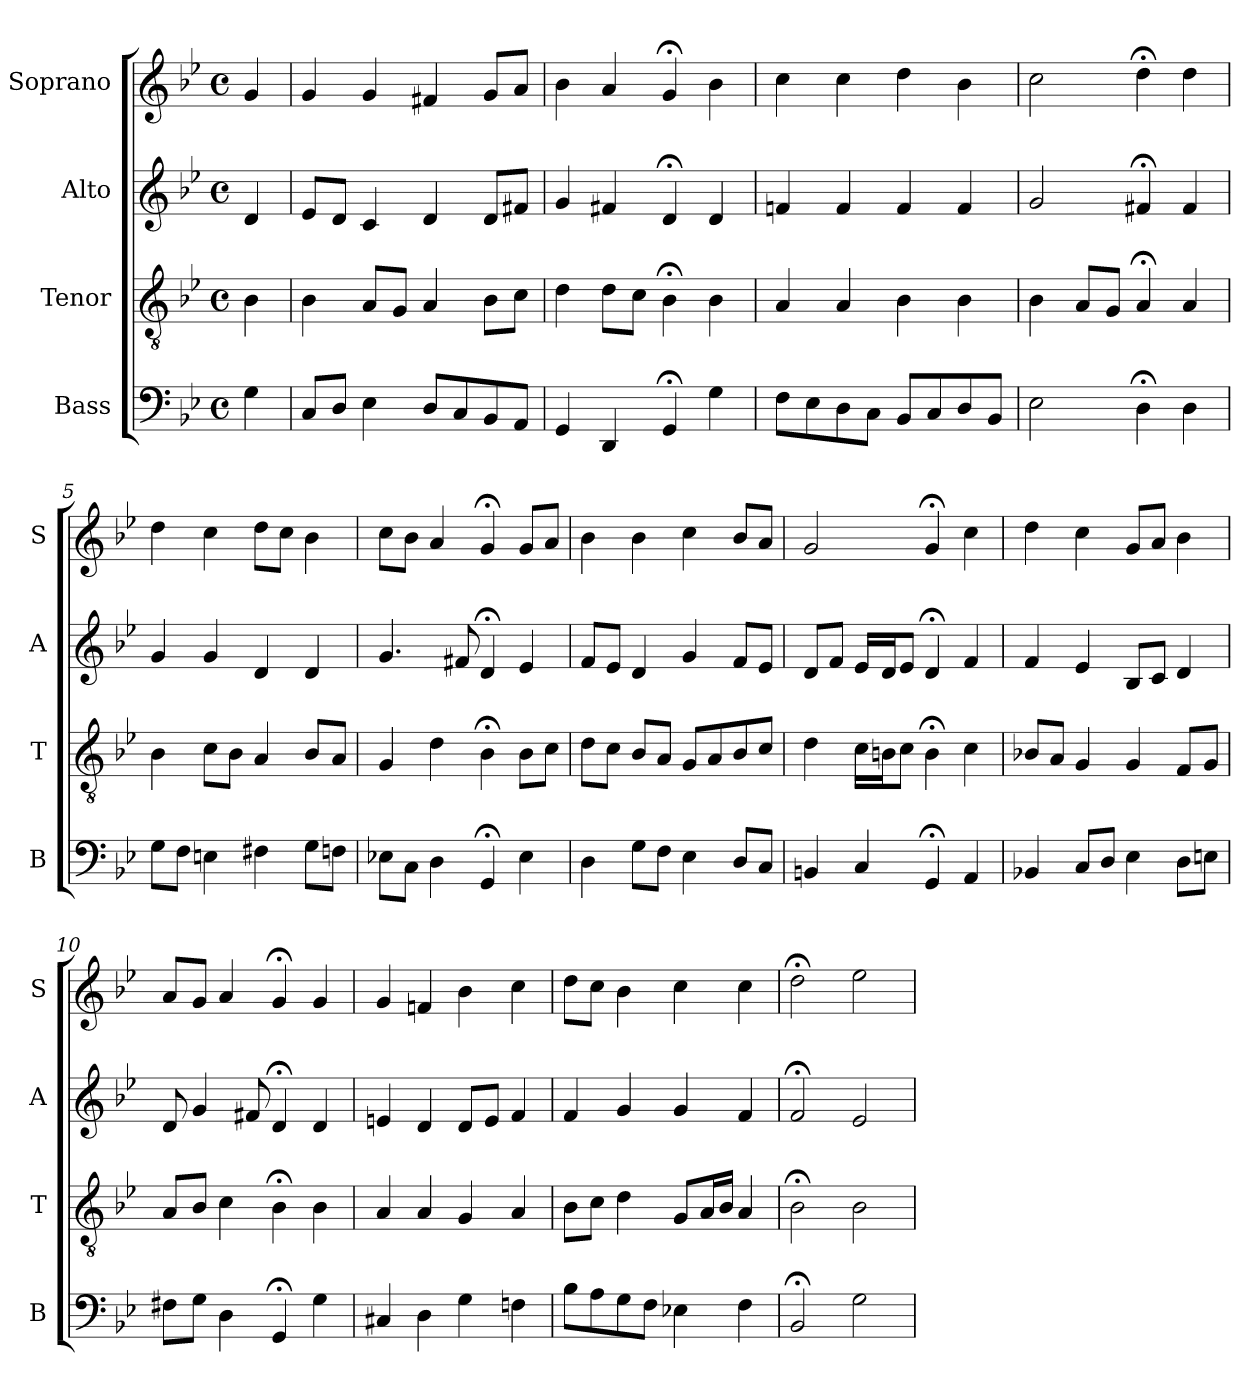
**kern	**kern	**kern	**kern
*part4	*part3	*part2	*part1
*staff4	*staff3	*staff2	*staff1
*I"Bass	*I"Tenor	*I"Alto	*I"Soprano
*I'B	*I'T	*I'A	*I'S
*clefF4	*clefGv2	*clefG2	*clefG2
*k[b-e-]	*k[b-e-]	*k[b-e-]	*k[b-e-]
*g:	*g:	*g:	*g:
*M4/4	*M4/4	*M4/4	*M4/4
*met(c)	*met(c)	*met(c)	*met(c)
*MM100	*MM100	*MM100	*MM100
=	=	=	=
4G	4B-	4d	4g
=1	=1	=1	=1
8CL	4B-	8e-L	4g
8DJ	.	8dJ	.
4E-	8AL	4c	4g
.	8GJ	.	.
8DL	4A	4d	4f#X
8C	.	.	.
8BB-	8B-L	8dL	8gL
8AAiJ	8ciJ	8f#XiJ	8aiJ
=2	=2	=2	=2
4GG	4d	4g	4b-
4DD	8dL	4f#X	4a
.	8cJ	.	.
4GG;<	4B-;<	4d;<	4g;<
4G	4B-	4d	4b-
=3	=3	=3	=3
8FL	4A	4fn	4cc
8E-	.	.	.
8D	4A	4f	4cc
8CJ	.	.	.
8BB-L	4B-	4f	4dd
8C	.	.	.
8D	4B-	4f	4b-
8BB-J	.	.	.
=4	=4	=4	=4
2E-	4B-	2g	2cc
.	8AL	.	.
.	8GJ	.	.
4D;<	4A;<	4f#X;<	4dd;<
4D	4A	4f#	4dd
=5	=5	=5	=5
8GL	4B-	4g	4dd
8FJ	.	.	.
4En	8cL	4g	4cc
.	8B-J	.	.
4F#X	4A	4d	8ddL
.	.	.	8ccJ
8GL	8B-L	4d	4b-
8FnJ	8AJ	.	.
=6	=6	=6	=6
8E-XL	4G	4.g	8ccL
8CJ	.	.	8b-J
4D	4d	.	4a
.	.	8f#X	.
4GG;<	4B-;<	4d;<	4g;<
4E-	8B-L	4e-	8gL
.	8cJ	.	8aJ
=7	=7	=7	=7
4D	8dL	8fL	4b-
.	8cJ	8e-J	.
8GL	8B-L	4d	4b-
8FJ	8AJ	.	.
4E-	8GL	4g	4cc
.	8A	.	.
8DL	8B-	8fL	8b-L
8CiJ	8ciJ	8e-iJ	8aiJ
=8	=8	=8	=8
4BBn	4d	8dL	2g
.	.	8fJ	.
4C	16cLL	16e-LL	.
.	16BnJ	16dJ	.
.	8cJ	8e-J	.
4GG;<	4B;<	4d;<	4g;<
4AA	4c	4f	4cc
=9	=9	=9	=9
4BB-X	8B-XL	4f	4dd
.	8AJ	.	.
8CL	4G	4e-	4cc
8DJ	.	.	.
4E-	4G	8B-L	8gL
.	.	8cJ	8aJ
8DL	8FL	4d	4b-
8EnJ	8GJ	.	.
=10	=10	=10	=10
8F#XL	8AL	8d	8aL
8GJ	8B-J	4g	8gJ
4D	4c	.	4a
.	.	8f#X	.
4GG;<	4B-;<	4d;<	4g;<
4G	4B-	4d	4g
=11	=11	=11	=11
4C#X	4A	4en	4g
4D	4A	4d	4fn
4G	4G	8dL	4b-
.	.	8eJ	.
4Fn	4A	4f	4cc
=12	=12	=12	=12
8B-L	8B-L	4f	8ddL
8A	8cJ	.	8ccJ
8G	4d	4g	4b-
8FJ	.	.	.
4E-X	8GL	4g	4cc
.	16AL	.	.
.	16B-JJ	.	.
4F	4A	4f	4cc
=13	=13	=13	=13
2BB-;<	2B-;<	2f;<	2dd;<
2G	2B-	2e-	2ee-
=	=	=	=
*-	*-	*-	*-
